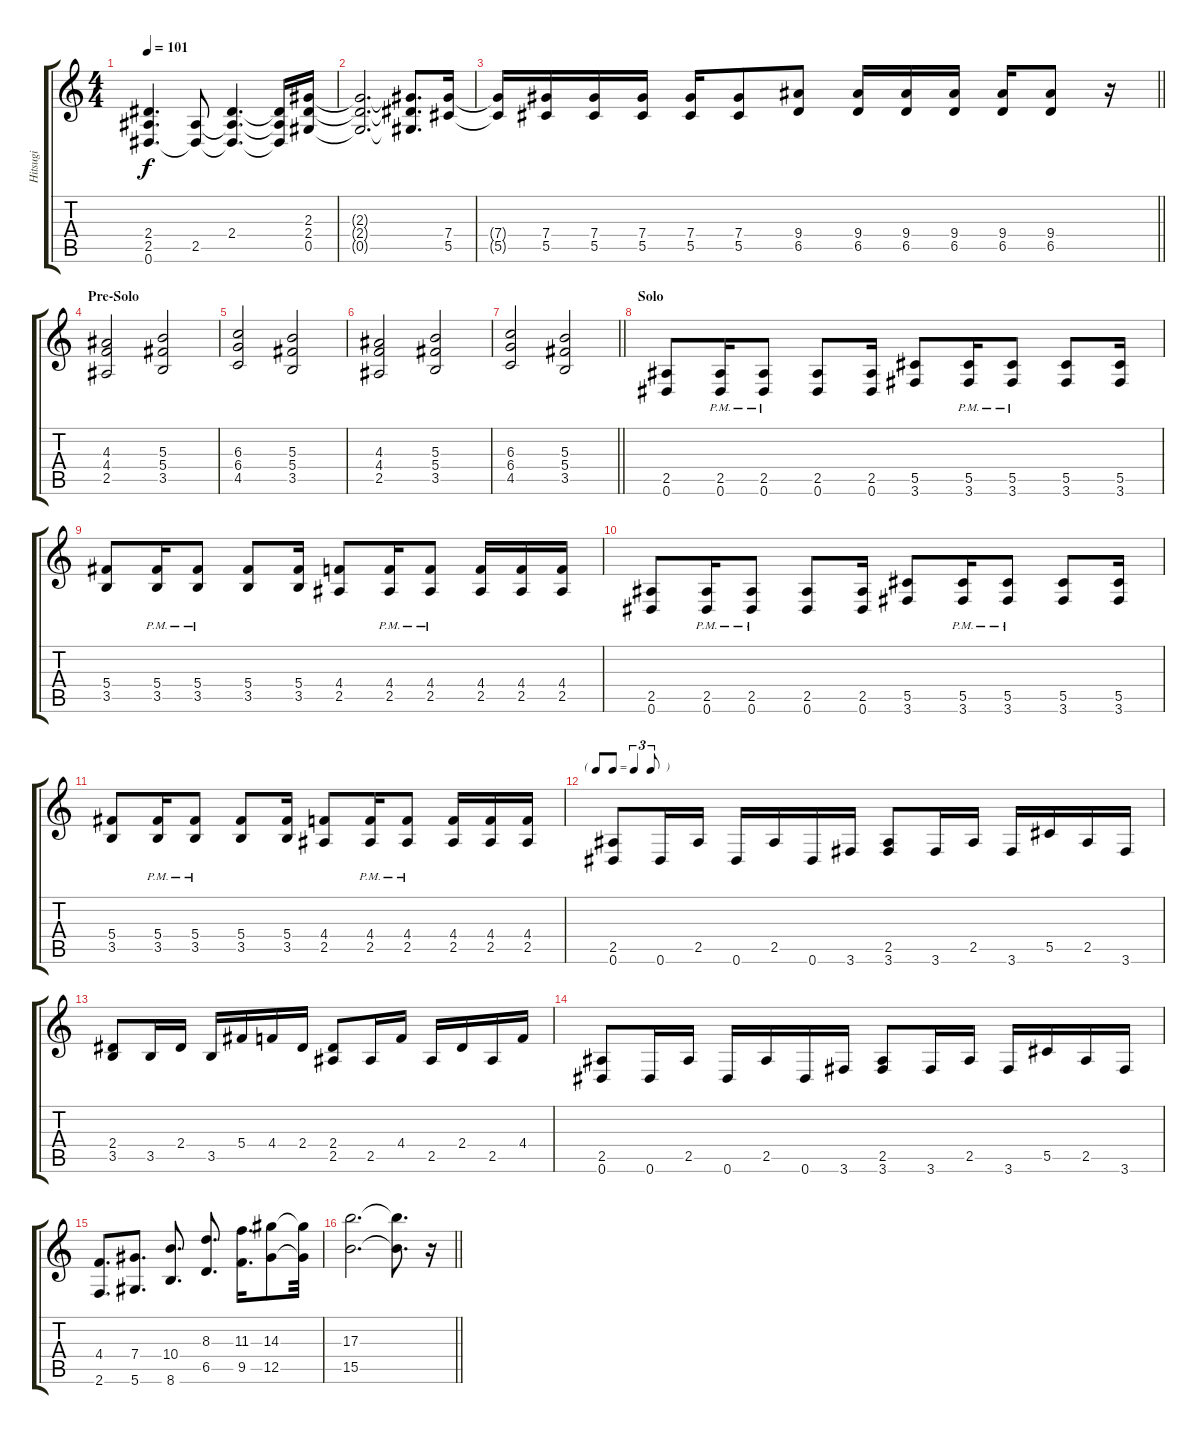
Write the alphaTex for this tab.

\track ("Hitsugi" "Hitsugi") {instrument distortionguitar}
\staff {score tabs}
\tuning (Eb4 Bb3 Gb3 Db3 Ab2 Eb2) {hide}
\ts (4 4)
\tempo 101
\clef g2
\ks c
(2.4{t} 2.5{t} 0.6{t}).4{d dy f} (2.5 0.6{t}).8 (2.4 2.5{t} 0.6{t}).4{d} (2.4{t} 2.5{t} 0.6{t}).16 (2.3 2.4 0.5).16 |
(2.3{t} 2.4{t} 0.5{t}).2{d} (2.3{t} 2.4{t} 0.5{t}).8{d} (7.4 5.5).16 |
\barLineRight lightlight
(7.4{t} 5.5{t}).16 (7.4 5.5).16 (7.4 5.5).16 (7.4 5.5).16 (7.4 5.5).16 (7.4 5.5).8 (9.4 6.5).8 (9.4 6.5).16 (9.4 6.5).16 (9.4 6.5).16 (9.4 6.5).16 (9.4 6.5).8 r.16 |
\section ("" "Pre-Solo")
(4.3 4.4 2.5).2 (5.3 5.4 3.5).2 |
(6.3 6.4 4.5).2 (5.3 5.4 3.5).2 |
(4.3 4.4 2.5).2 (5.3 5.4 3.5).2 |
\barLineRight lightlight
(6.3 6.4 4.5).2 (5.3 5.4 3.5).2 |
\section ("" "Solo")
(2.5 0.6).8 (2.5{pm} 0.6{pm}).16 (2.5{pm} 0.6{pm}).8 (2.5 0.6).8 (2.5 0.6).16 (5.5 3.6).8 (5.5{pm} 3.6{pm}).16{beam merge} (5.5{pm} 3.6{pm}).8 (5.5 3.6).8 (5.5 3.6).16 |
(5.4 3.5).8 (5.4{pm} 3.5{pm}).16 (5.4{pm} 3.5{pm}).8 (5.4 3.5).8 (5.4 3.5).16 (4.4 2.5).8 (4.4{pm} 2.5{pm}).16{beam merge} (4.4{pm} 2.5{pm}).8 (4.4 2.5).16 (4.4 2.5).16 (4.4 2.5).16 |
(2.5 0.6).8 (2.5{pm} 0.6{pm}).16 (2.5{pm} 0.6{pm}).8 (2.5 0.6).8 (2.5 0.6).16 (5.5 3.6).8 (5.5{pm} 3.6{pm}).16{beam merge} (5.5{pm} 3.6{pm}).8 (5.5 3.6).8 (5.5 3.6).16 |
(5.4 3.5).8 (5.4{pm} 3.5{pm}).16 (5.4{pm} 3.5{pm}).8 (5.4 3.5).8 (5.4 3.5).16 (4.4 2.5).8 (4.4{pm} 2.5{pm}).16{beam merge} (4.4{pm} 2.5{pm}).8 (4.4 2.5).16 (4.4 2.5).16 (4.4 2.5).16 |
\tf triplet8th
(2.5 0.6).8 0.6.16 2.5.16 0.6.16 2.5.16 0.6.16 3.6.16 (2.5 3.6).8 3.6.16 2.5.16 3.6.16 5.5.16 2.5.16 3.6.16 |
(2.4 3.5).8 3.5.16 2.4.16 3.5.16 5.4.16 4.4.16 2.4.16 (2.4 2.5).8 2.5.16 4.4.16 2.5.16 2.4.16 2.5.16 4.4.16 |
(2.5 0.6).8 0.6.16 2.5.16 0.6.16 2.5.16 0.6.16 3.6.16 (2.5 3.6).8 3.6.16 2.5.16 3.6.16 5.5.16 2.5.16 3.6.16 |
(4.4 2.6).8{d} (7.4 5.6).8{d} (10.4 8.6).8{d} (8.3 6.5).8{d} (11.3 9.5).16{d} (14.3 12.5).8 (14.3{t} 12.5{t}).32 |
\barLineRight lightlight
(17.3 15.5).2{d} (17.3{t} 15.5{t}).8{d} r.16
